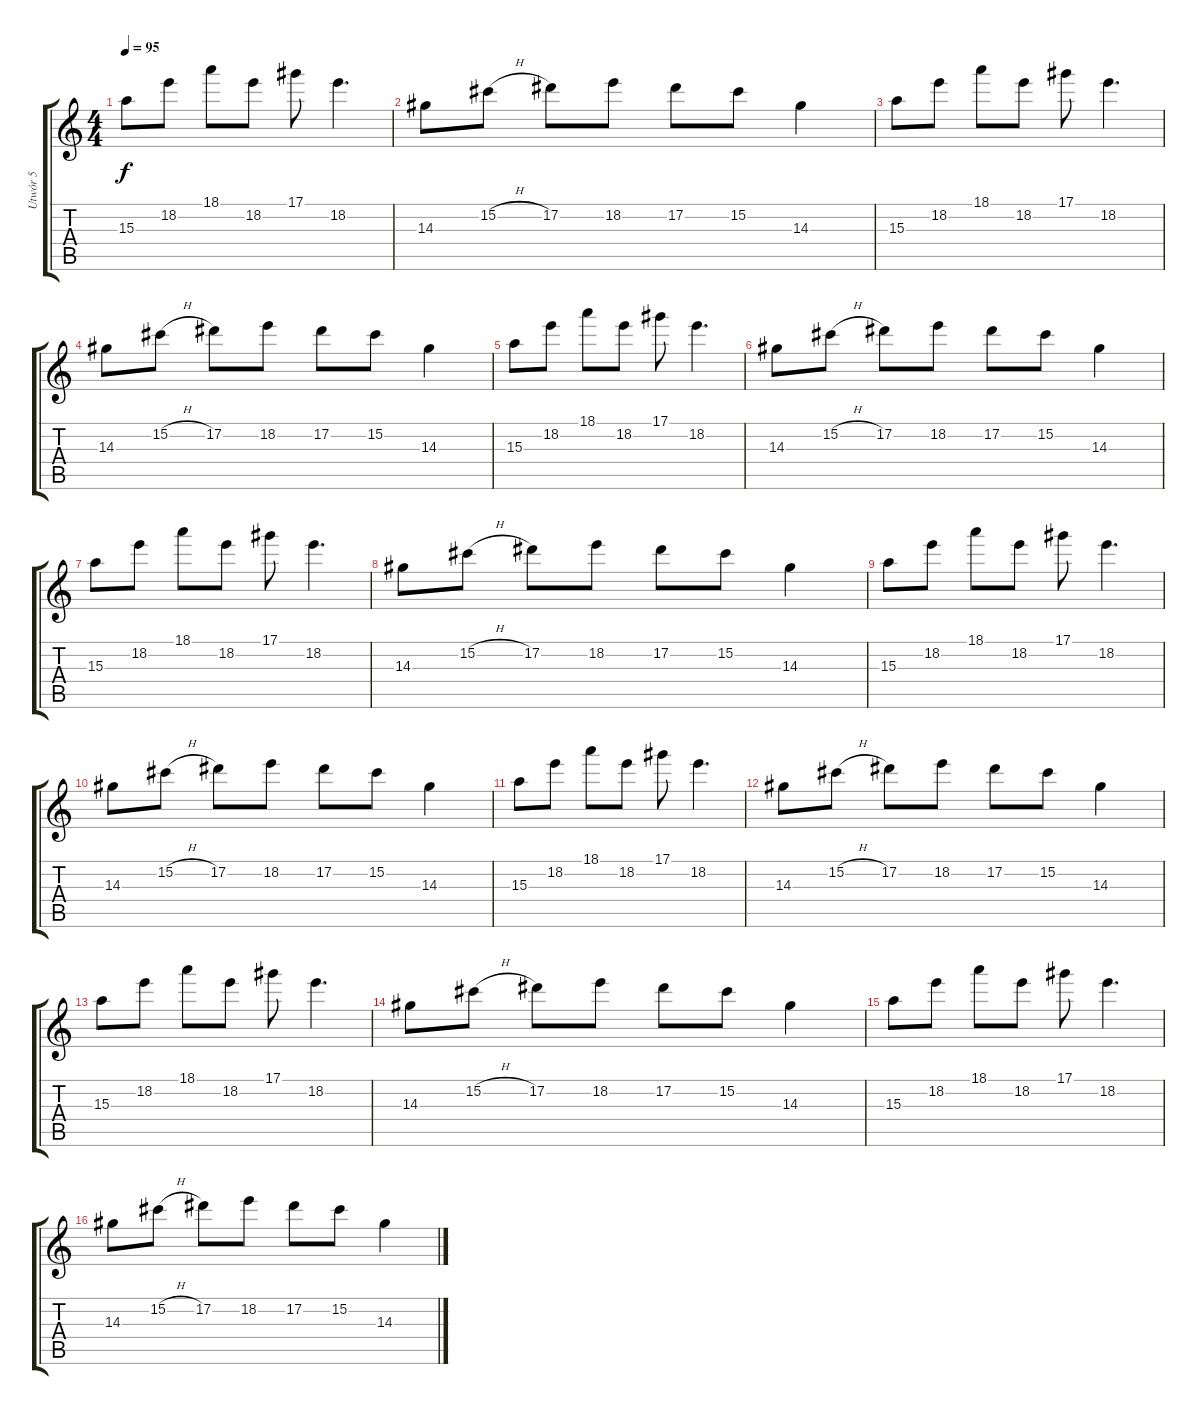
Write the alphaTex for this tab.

\track ("Utwór 5" "Utwór 5") {instrument distortionguitar}
\staff {score tabs}
\tuning (Eb4 Bb3 Gb3 Db3 Ab2 Eb2) {hide}
\ts (4 4)
\tempo 95
\clef g2
\ks c
15.3.8{dy f} 18.2.8 18.1.8 18.2.8 17.1.8 18.2.4{d} |
14.3.8 15.2{h}.8 17.2.8 18.2.8 17.2.8 15.2.8 14.3.4 |
15.3.8 18.2.8 18.1.8 18.2.8 17.1.8 18.2.4{d} |
14.3.8 15.2{h}.8 17.2.8 18.2.8 17.2.8 15.2.8 14.3.4 |
15.3.8 18.2.8 18.1.8 18.2.8 17.1.8 18.2.4{d} |
14.3.8{volume 5 instrument electricguitarjazz} 15.2{h}.8 17.2.8 18.2.8 17.2.8 15.2.8 14.3.4 |
15.3.8 18.2.8 18.1.8 18.2.8 17.1.8 18.2.4{d} |
14.3.8 15.2{h}.8 17.2.8 18.2.8 17.2.8 15.2.8 14.3.4 |
15.3.8 18.2.8 18.1.8 18.2.8 17.1.8 18.2.4{d} |
14.3.8 15.2{h}.8 17.2.8 18.2.8 17.2.8 15.2.8 14.3.4 |
15.3.8 18.2.8 18.1.8 18.2.8 17.1.8 18.2.4{d} |
14.3.8 15.2{h}.8 17.2.8 18.2.8 17.2.8 15.2.8 14.3.4 |
15.3.8 18.2.8 18.1.8 18.2.8 17.1.8 18.2.4{d} |
14.3.8{volume 5 instrument electricguitarjazz} 15.2{h}.8 17.2.8 18.2.8 17.2.8 15.2.8 14.3.4 |
15.3.8 18.2.8 18.1.8 18.2.8 17.1.8 18.2.4{d} |
14.3.8 15.2{h}.8 17.2.8 18.2.8 17.2.8 15.2.8 14.3.4
